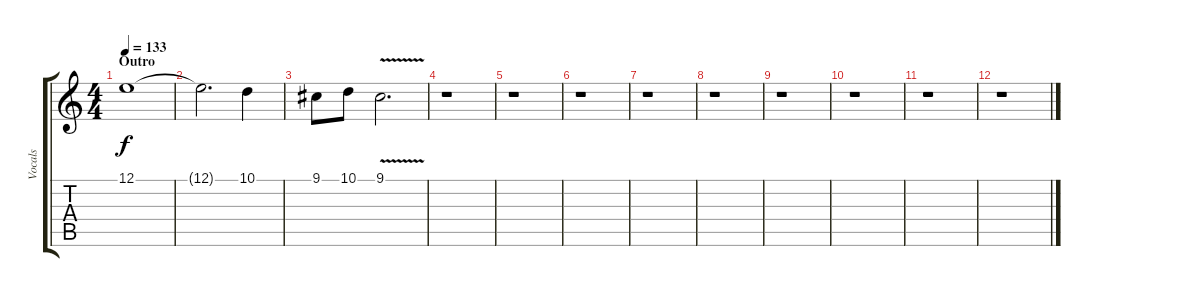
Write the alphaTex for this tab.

\track ("Vocals" "Vocals") {instrument lead6voice}
\staff {score tabs}
\tuning (E4 B3 G3 D3 A2 E2) {hide}
\ts (4 4)
\section ("" "Outro")
\tempo 133
\clef g2
\ks c
12.1.1{dy f} |
12.1{t}.2{d} 10.1.4 |
9.1.8 10.1.8 9.1{v}.2{d} |
r.1 |
r.1 |
r.1 |
r.1 |
r.1 |
r.1 |
r.1 |
r.1 |
r.1
